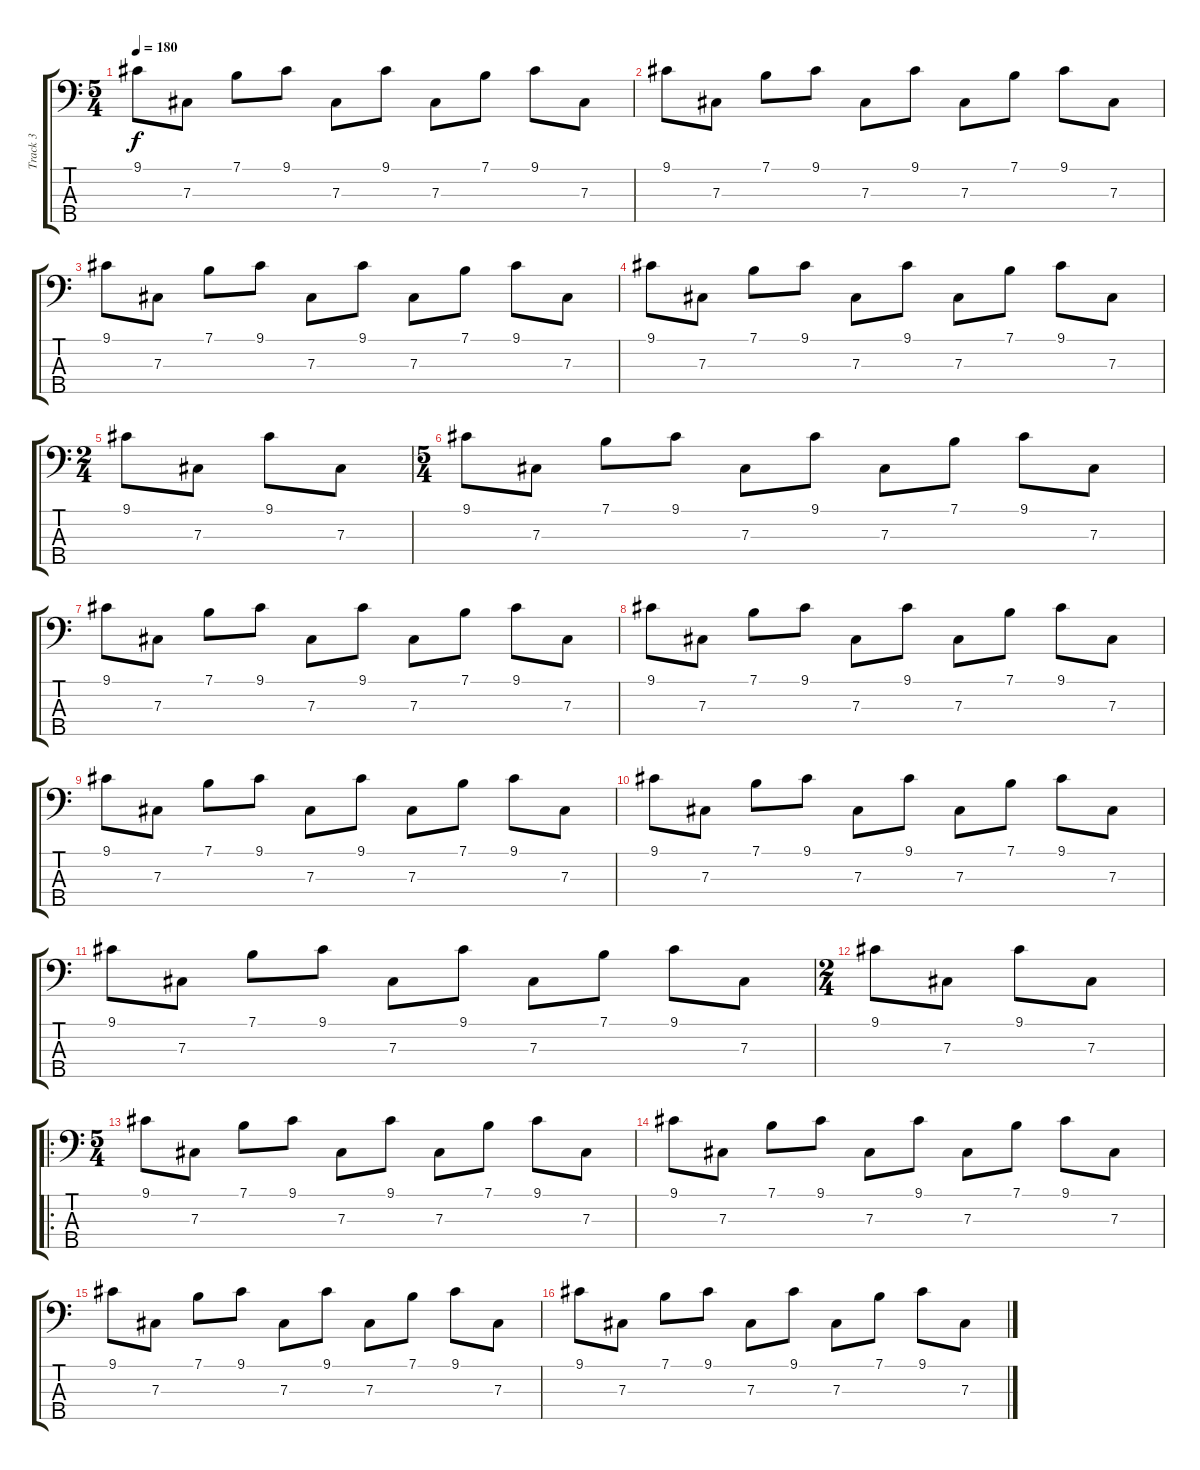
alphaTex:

\track ("Track 3" "Track 3") {instrument synthbass2}
\staff {score tabs}
\tuning (E2 B1 Gb1 Db1 Ab0) {hide}
\ts (5 4)
\tempo 180
\clef f4
\ks c
9.1.8{dy f} 7.3.8 7.1.8 9.1.8 7.3.8 9.1.8 7.3.8 7.1.8 9.1.8 7.3.8 |
9.1.8 7.3.8 7.1.8 9.1.8 7.3.8 9.1.8 7.3.8 7.1.8 9.1.8 7.3.8 |
9.1.8 7.3.8 7.1.8 9.1.8 7.3.8 9.1.8 7.3.8 7.1.8 9.1.8 7.3.8 |
9.1.8 7.3.8 7.1.8 9.1.8 7.3.8 9.1.8 7.3.8 7.1.8 9.1.8 7.3.8 |
\ts (2 4)
9.1.8 7.3.8 9.1.8 7.3.8 |
\ts (5 4)
9.1.8 7.3.8 7.1.8 9.1.8 7.3.8 9.1.8 7.3.8 7.1.8 9.1.8 7.3.8 |
9.1.8 7.3.8 7.1.8 9.1.8 7.3.8 9.1.8 7.3.8 7.1.8 9.1.8 7.3.8 |
9.1.8 7.3.8 7.1.8 9.1.8 7.3.8 9.1.8 7.3.8 7.1.8 9.1.8 7.3.8 |
9.1.8 7.3.8 7.1.8 9.1.8 7.3.8 9.1.8 7.3.8 7.1.8 9.1.8 7.3.8 |
9.1.8 7.3.8 7.1.8 9.1.8 7.3.8 9.1.8 7.3.8 7.1.8 9.1.8 7.3.8 |
9.1.8 7.3.8 7.1.8 9.1.8 7.3.8 9.1.8 7.3.8 7.1.8 9.1.8 7.3.8 |
\ts (2 4)
9.1.8 7.3.8 9.1.8 7.3.8 |
\ro
\ts (5 4)
9.1.8 7.3.8 7.1.8 9.1.8 7.3.8 9.1.8 7.3.8 7.1.8 9.1.8 7.3.8 |
9.1.8 7.3.8 7.1.8 9.1.8 7.3.8 9.1.8 7.3.8 7.1.8 9.1.8 7.3.8 |
9.1.8 7.3.8 7.1.8 9.1.8 7.3.8 9.1.8 7.3.8 7.1.8 9.1.8 7.3.8 |
9.1.8 7.3.8 7.1.8 9.1.8 7.3.8 9.1.8 7.3.8 7.1.8 9.1.8 7.3.8
